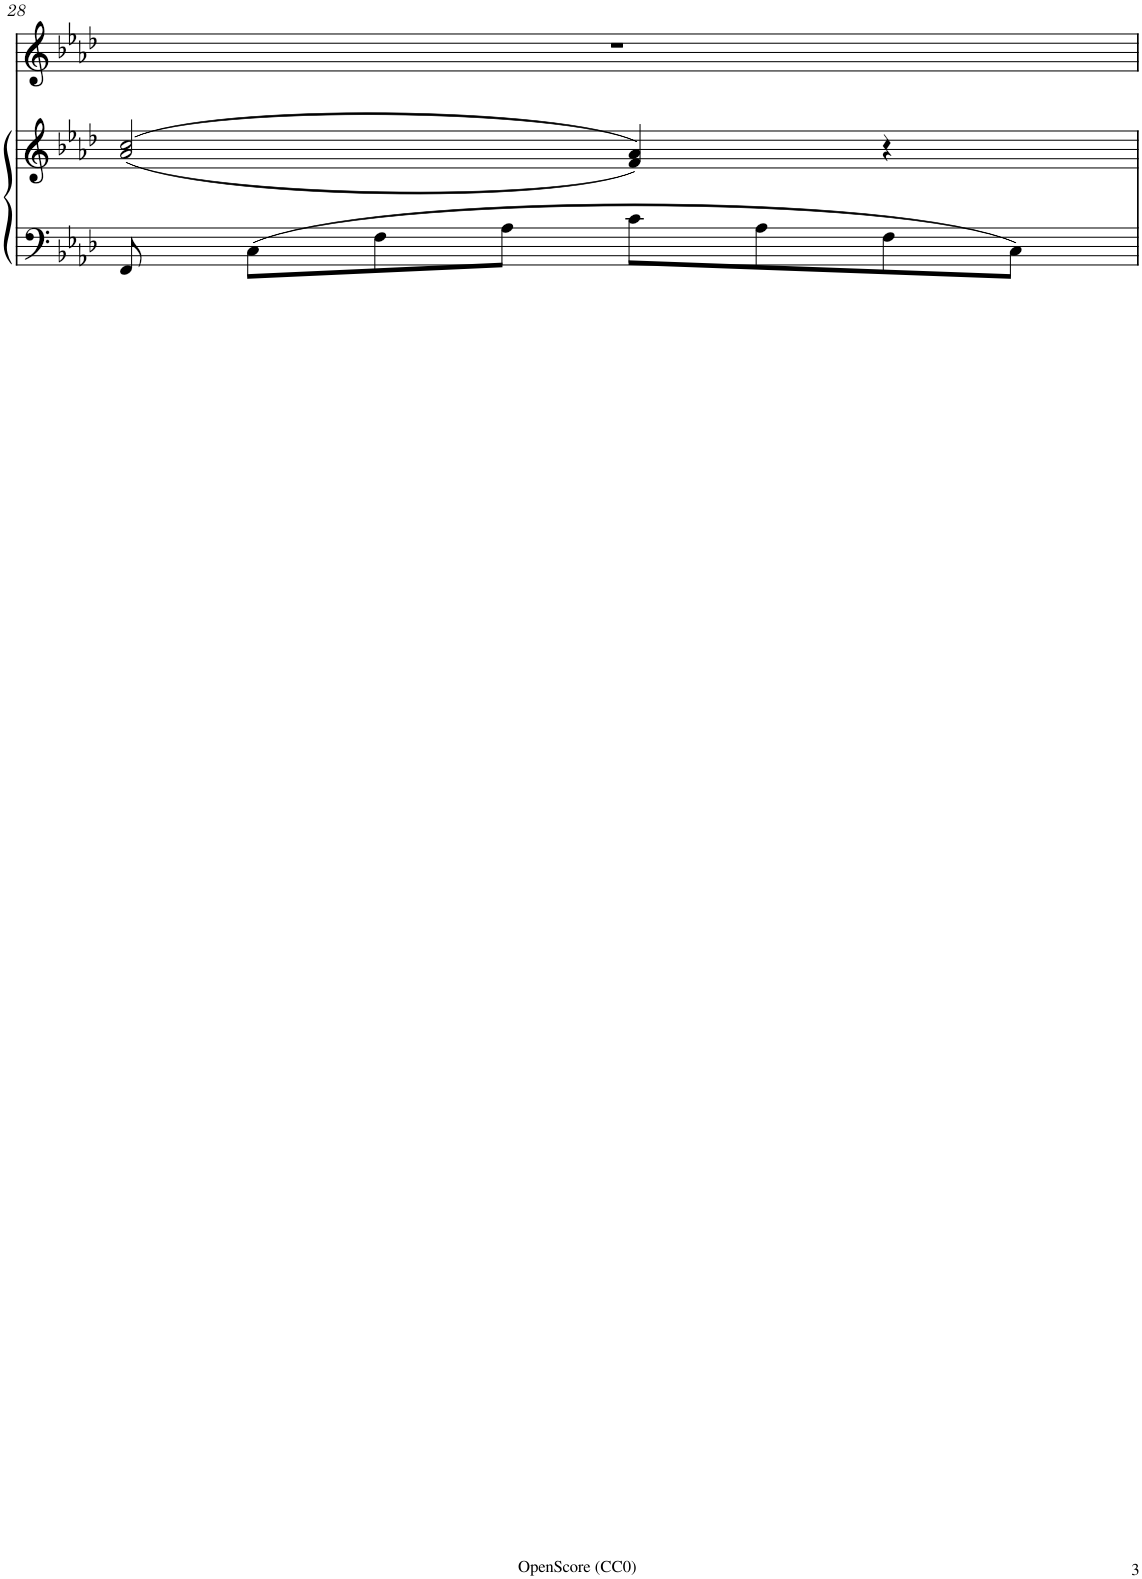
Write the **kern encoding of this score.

**kern	**kern	**kern
*part2	*part2	*part1
*staff3	*staff2	*staff1
*I"Piano	*	*I"Chant Voice
*I'Pno	*	*
!!LO:PB:g=z
*clefF4	*clefG2	*clefG2
*k[b-e-a-d-]	*k[b-e-a-d-]	*k[b-e-a-d-]
*M4/4	*M4/4	*M4/4
*met(c)	*met(c)	*met(c)
=28	=28	=28
8FF/	((>2a-/ 2cc/	1r
8C\L	.	.
8F\	.	.
8A-\J	.	.
8c\L	4f/ 4a-/))	.
8A-\	.	.
8F\	4r	.
8C\J	.	.
=	=	=
*-	*-	*-
